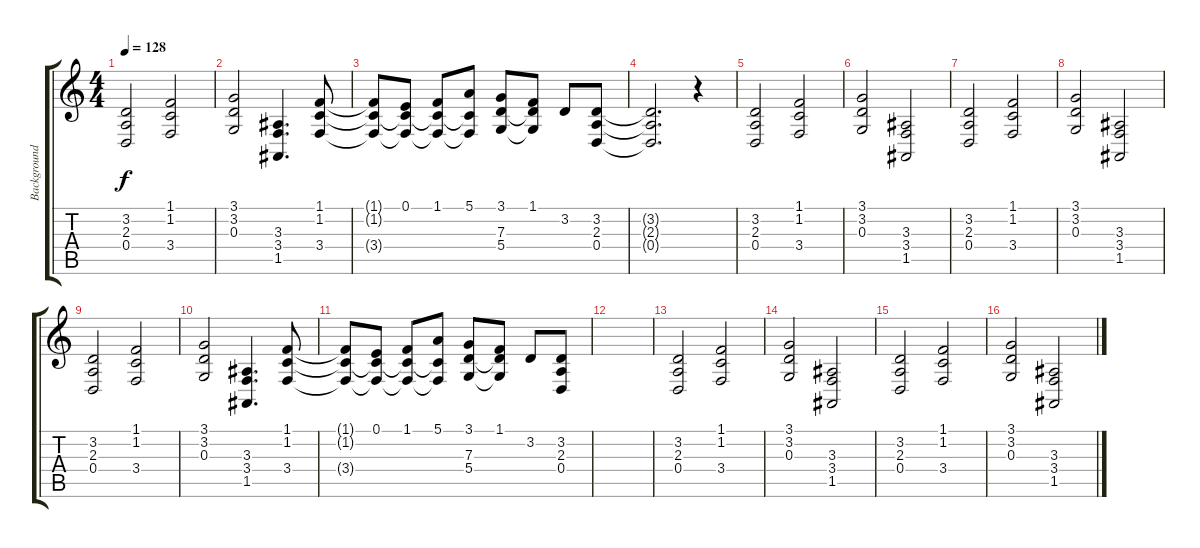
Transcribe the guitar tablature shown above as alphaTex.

\track ("Background 1" "Background") {instrument stringensemble1}
\staff {score tabs}
\tuning (E4 B3 G3 D3 A2 E2) {hide}
\ts (4 4)
\tempo 128
\clef g2
\ks c
(3.2 2.3 0.4).2{dy f} (1.1 1.2 3.4).2 |
(3.1 3.2 0.3).2 (3.3 3.4 1.5).4{d} (1.1 1.2 3.4).8 |
(1.1{t} 1.2{t} 3.4{t}).8 (0.1 1.2{t} 3.4{t}).8 (1.1 1.2{t} 3.4{t}).8 (5.1 1.2{t} 3.4{t}).8 (3.1 7.3 5.4).8 (1.1 7.3{t} 5.4{t}).8 3.2.8 (3.2 2.3 0.4).8 |
(3.2{t} 2.3{t} 0.4{t}).2{d} r.4 |
(3.2 2.3 0.4).2 (1.1 1.2 3.4).2 |
(3.1 3.2 0.3).2 (3.3 3.4 1.5).2 |
(3.2 2.3 0.4).2 (1.1 1.2 3.4).2 |
(3.1 3.2 0.3).2 (3.3 3.4 1.5).2 |
(3.2 2.3 0.4).2 (1.1 1.2 3.4).2 |
(3.1 3.2 0.3).2 (3.3 3.4 1.5).4{d} (1.1 1.2 3.4).8 |
(1.1{t} 1.2{t} 3.4{t}).8 (0.1 1.2{t} 3.4{t}).8 (1.1 1.2{t} 3.4{t}).8 (5.1 1.2{t} 3.4{t}).8 (3.1 7.3 5.4).8 (1.1 7.3{t} 5.4{t}).8 3.2.8 (3.2 2.3 0.4).8 |
|
(3.2 2.3 0.4).2 (1.1 1.2 3.4).2 |
(3.1 3.2 0.3).2 (3.3 3.4 1.5).2 |
(3.2 2.3 0.4).2 (1.1 1.2 3.4).2 |
(3.1 3.2 0.3).2 (3.3 3.4 1.5).2
